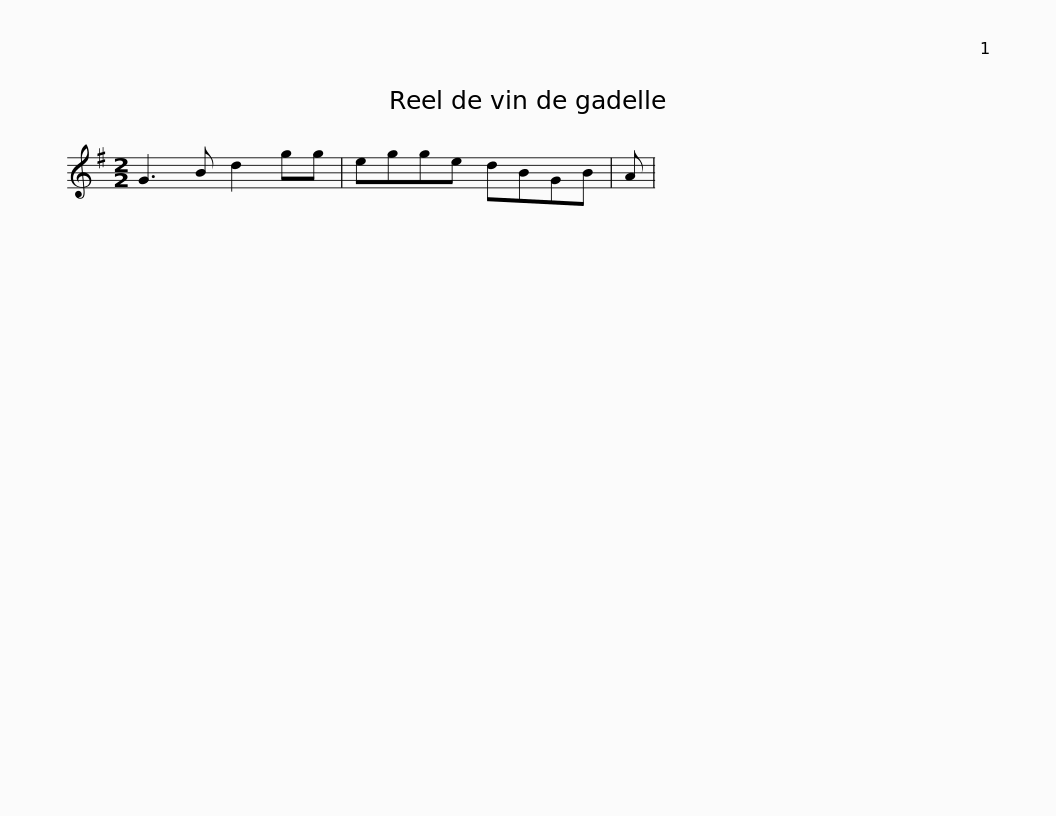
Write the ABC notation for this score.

X:1
L:1/8
M:2/2
I:linebreak $
K:G
V:1 treble
V:1
 G3 B d2 gg | egge dBGB | A | %3
